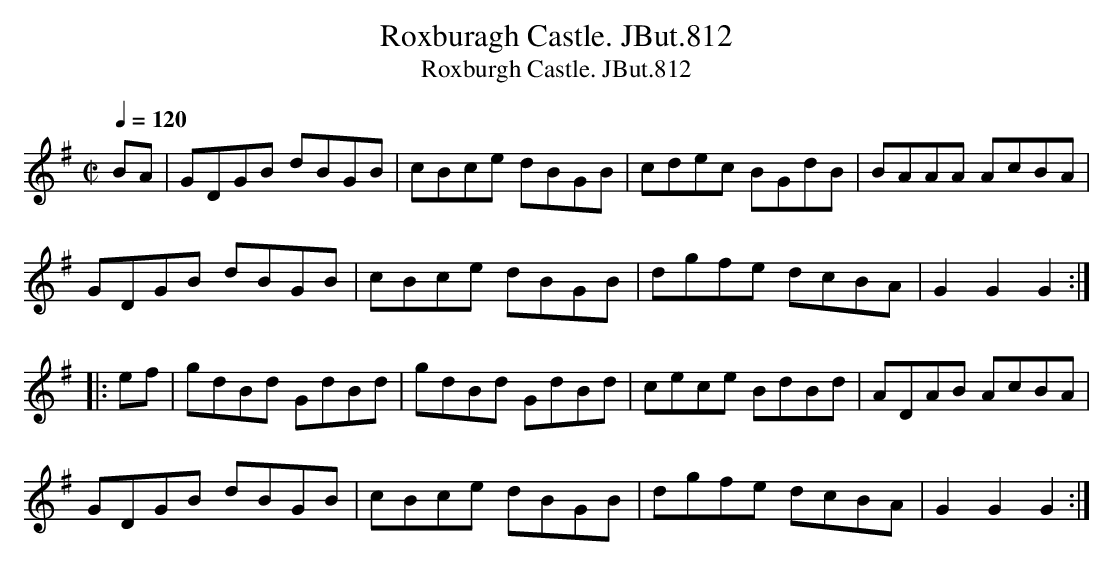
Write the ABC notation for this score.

X:1
T:Roxburagh Castle. JBut.812
T:Roxburgh Castle. JBut.812
M:C|
L:1/8
Q:1/4=120
K:G
BA|GDGB dBGB|cBce dBGB|cdec BGdB|BAAA AcBA|
GDGB dBGB|cBce dBGB|dgfe dcBA|G2 G2 G2:|
|:ef|gdBd GdBd|gdBd GdBd|cece BdBd|ADAB AcBA|
GDGB dBGB|cBce dBGB|dgfe dcBA|G2 G2 G2:|
